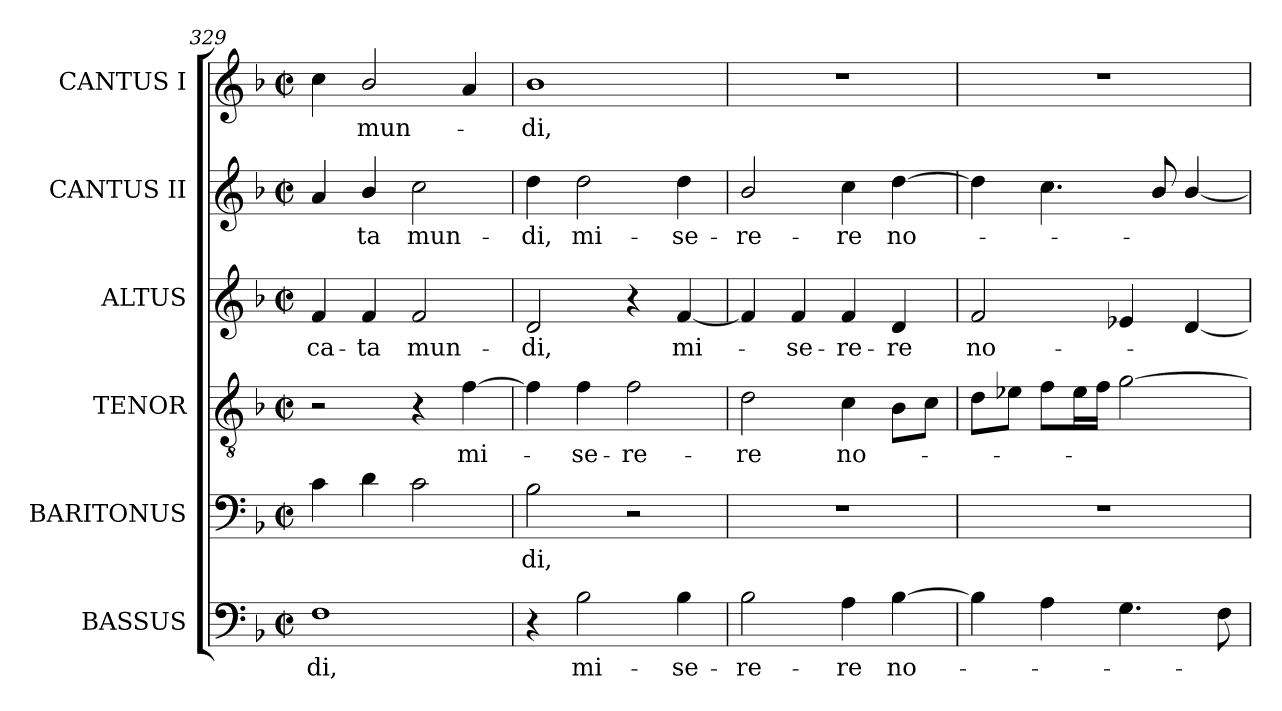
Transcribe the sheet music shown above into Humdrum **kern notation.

**kern	**text	**kern	**text	**kern	**text	**kern	**text	**kern	**text	**kern	**text
*part6	*part6	*part5	*part5	*part4	*part4	*part3	*part3	*part2	*part2	*part1	*part1
*staff6	*staff6	*staff5	*staff5	*staff4	*staff4	*staff3	*staff3	*staff2	*staff2	*staff1	*staff1
*I"BASSUS	*	*I"BARITONUS	*	*I"TENOR	*	*I"ALTUS	*	*I"CANTUS II	*	*I"CANTUS I	*
*I'B.	*	*I'Bar.	*	*I'T.	*	*I'A.	*	*	*	*	*
*clefF4	*	*clefF4	*	*clefGv2	*	*clefG2	*	*clefG2	*	*clefG2	*
*	*	*	*	*ITrd7c12	*	*	*	*	*	*	*
*k[b-]	*	*k[b-]	*	*k[b-]	*	*k[b-]	*	*k[b-]	*	*k[b-]	*
*F:	*	*F:	*	*F:	*	*F:	*	*F:	*	*F:	*
*M2/2	*	*M2/2	*	*M2/2	*	*M2/2	*	*M2/2	*	*M2/2	*
*met(c|)	*	*met(c|)	*	*met(c|)	*	*met(c|)	*	*met(c|)	*	*met(c|)	*
=329	=329	=329	=329	=329	=329	=329	=329	=329	=329	=329	=329
!	!LO:LY:b:color=#000000	!	!	!	!	!	!	!	!	!	!
!	!	!	!	!	!	!	!LO:LY:b:color=#000000	!	!	!	!
1Fi	-di,	4ci\	.	2r	.	4fi/	-ca-	4ai/	.	4cci\	.
!	!	!	!	!	!	!	!LO:LY:b:color=#000000	!	!	!	!
!	!	!	!	!	!	!	!	!	!LO:LY:b:color=#000000	!	!
!	!	!	!	!	!	!	!	!	!	!	!LO:LY:b:color=#000000
.	.	4di\	.	.	.	4fi/	-ta	4b-i/	-ta	2b-i/	mun-
!	!	!	!	!	!	!	!LO:LY:b:color=#000000	!	!	!	!
!	!	!	!	!	!	!	!	!	!LO:LY:b:color=#000000	!	!
.	.	2ci\	.	4r	.	2fi/	mun-	2cci\	mun-	.	.
!	!	!	!	!	!LO:LY:b:color=#000000	!	!	!	!	!	!
.	.	.	.	[4Fi\	mi-	.	.	.	.	4ai/	.
=330	=330	=330	=330	=330	=330	=330	=330	=330	=330	=330	=330
!	!	!	!LO:LY:b:color=#000000	!	!	!	!	!	!	!	!
!	!	!	!	!	!	!	!LO:LY:b:color=#000000	!	!	!	!
!	!	!	!	!	!	!	!	!	!LO:LY:b:color=#000000	!	!
!	!	!	!	!	!	!	!	!	!	!	!LO:LY:b:color=#000000
4r	.	2B-i\	-di,	4Fi\]	.	2di/	-di,	4ddi\	-di,	1b-i	-di,
!	!LO:LY:b:color=#000000	!	!	!	!	!	!	!	!	!	!
!	!	!	!	!	!LO:LY:b:color=#000000	!	!	!	!	!	!
!	!	!	!	!	!	!	!	!	!LO:LY:b:color=#000000	!	!
2B-i\	mi-	.	.	4Fi\	-se-	.	.	2ddi\	mi-	.	.
!	!	!	!	!	!LO:LY:b:color=#000000	!	!	!	!	!	!
.	.	2r	.	2Fi\	-re-	4r	.	.	.	.	.
!	!LO:LY:b:color=#000000	!	!	!	!	!	!	!	!	!	!
!	!	!	!	!	!	!	!LO:LY:b:color=#000000	!	!	!	!
!	!	!	!	!	!	!	!	!	!LO:LY:b:color=#000000	!	!
4B-i\	-se-	.	.	.	.	[4fi/	mi-	4ddi\	-se-	.	.
=331	=331	=331	=331	=331	=331	=331	=331	=331	=331	=331	=331
!	!LO:LY:b:color=#000000	!	!	!	!	!	!	!	!	!	!
!	!	!	!	!	!LO:LY:b:color=#000000	!	!	!	!	!	!
!	!	!	!	!	!	!	!	!	!LO:LY:b:color=#000000	!	!
2B-i\	-re-	1r	.	2Di\	-re	4fi/]	.	2b-i/	-re-	1r	.
!	!	!	!	!	!	!	!LO:LY:b:color=#000000	!	!	!	!
.	.	.	.	.	.	4fi/	-se-	.	.	.	.
!	!LO:LY:b:color=#000000	!	!	!	!	!	!	!	!	!	!
!	!	!	!	!	!LO:LY:b:color=#000000	!	!	!	!	!	!
!	!	!	!	!	!	!	!LO:LY:b:color=#000000	!	!	!	!
!	!	!	!	!	!	!	!	!	!LO:LY:b:color=#000000	!	!
4Ai\	-re	.	.	4Ci\	no-	4fi/	-re-	4cci\	-re	.	.
!	!LO:LY:b:color=#000000	!	!	!	!	!	!	!	!	!	!
!	!	!	!	!	!	!	!LO:LY:b:color=#000000	!	!	!	!
!	!	!	!	!	!	!	!	!	!LO:LY:b:color=#000000	!	!
[4B-i\	no-	.	.	8BB-i\L	.	4di/	-re	[4ddi\	no-	.	.
.	.	.	.	8Ci\J	.	.	.	.	.	.	.
=332	=332	=332	=332	=332	=332	=332	=332	=332	=332	=332	=332
!	!	!	!	!	!	!	!LO:LY:b:color=#000000	!	!	!	!
4B-i\]	.	1r	.	8Di\L	.	2fi/	no-	4ddi\]	.	1r	.
.	.	.	.	8E-Xi\J	.	.	.	.	.	.	.
4Ai\	.	.	.	8Fi\L	.	.	.	4.cci\	.	.	.
.	.	.	.	16E-i\L	.	.	.	.	.	.	.
.	.	.	.	16Fi\JJ	.	.	.	.	.	.	.
4.Gi\	.	.	.	[2Gi\	.	4e-Xi/	.	.	.	.	.
.	.	.	.	.	.	.	.	8b-i/	.	.	.
.	.	.	.	.	.	[4di/	.	[4b-i/	.	.	.
8Fi\	.	.	.	.	.	.	.	.	.	.	.
=	=	=	=	=	=	=	=	=	=	=	=
*-	*-	*-	*-	*-	*-	*-	*-	*-	*-	*-	*-
